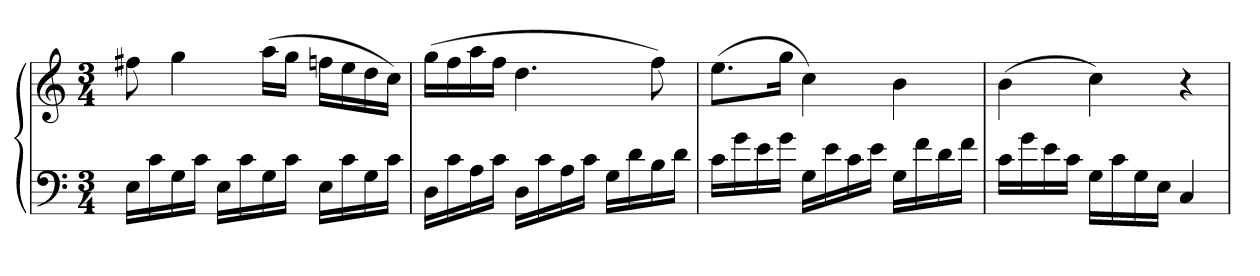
**kern	**kern
*part1	*part1
*staff2	*staff1
*clefF4	*clefG2
*k[]	*k[]
*M3/4	*M3/4
=	=
16ELL	8ff#X
16c	.
16G	4gg
16cJJ	.
16ELL	.
16c	.
16G	(16aaLL
16cJJ	16ggJJ
16ELL	16ffnLL
16c	16ee
16G	16dd
16cJJ	16ccJJ)
=173	=173
16DLL	(16ggLL
16c	16ff
16A	16aa
16cJJ	16ffJJ
16DLL	4.dd
16c	.
16A	.
16cJJ	.
16GLL	.
16d	.
16B	8ff)
16dJJ	.
=174	=174
16cLL	(8.eeL
16g	.
16e	.
16gJJ	16ggJk
16GLL	4cc)
16e	.
16c	.
16eJJ	.
16GLL	4b
16f	.
16d	.
16fJJ	.
=175	=175
16cLL	(4b
16g	.
16e	.
16cJJ	.
16GLL	4cc)
16c	.
16G	.
16EJJ	.
4C	4r
=	=
*-	*-
